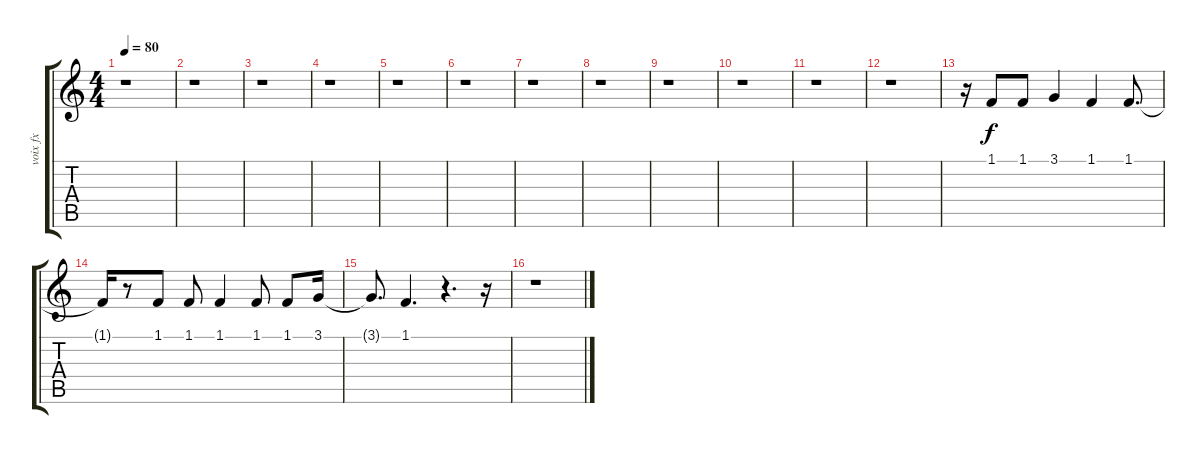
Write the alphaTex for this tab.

\track ("voix fx" "voix fx") {instrument choiraahs}
\staff {score tabs}
\tuning (E4 B3 G3 D3 A2 E2) {hide}
\ts (4 4)
\tempo 80
\clef g2
\ks c
r.1{dy f} |
r.1 |
r.1 |
r.1 |
r.1 |
r.1 |
r.1 |
r.1 |
r.1 |
r.1 |
r.1 |
r.1 |
r.16 1.1.8 1.1.8 3.1.4 1.1.4 1.1.8{d} |
1.1{t}.16 r.8 1.1.8 1.1.8 1.1.4 1.1.8 1.1.8 3.1.16 |
3.1{t}.8{d} 1.1.4{d} r.4{d} r.16 |
r.1
